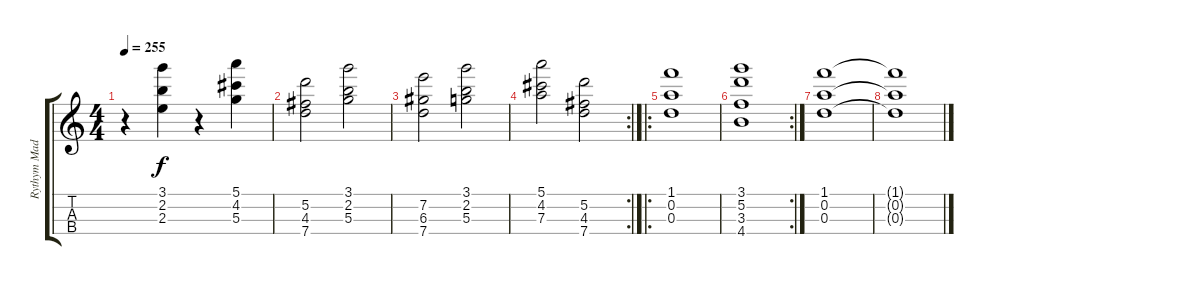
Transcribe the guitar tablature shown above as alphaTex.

\track ("Rythym Madolin" "Rythym Mad") {instrument banjo}
\staff {score tabs}
\tuning (E5 A4 D4 G3) {hide}
\displaytranspose 12
\ts (4 4)
\tempo 255
\clef g2
\ks c
r.4{dy f} (3.1 2.2 2.3).4 r.4 (5.1 4.2 5.3).4 |
(5.2 4.3 7.4).2 (3.1 2.2 5.3).2 |
(7.2 6.3 7.4).2 (3.1 2.2 5.3).2 |
\rc 2
(5.1 4.2 7.3).2 (5.2 4.3 7.4).2 |
\ro
(1.1 0.2 0.3).1 |
\rc 2
(3.1 5.2 3.3 4.4).1 |
(1.1 0.2 0.3).1 |
(1.1{t} 0.2{t} 0.3{t}).1
